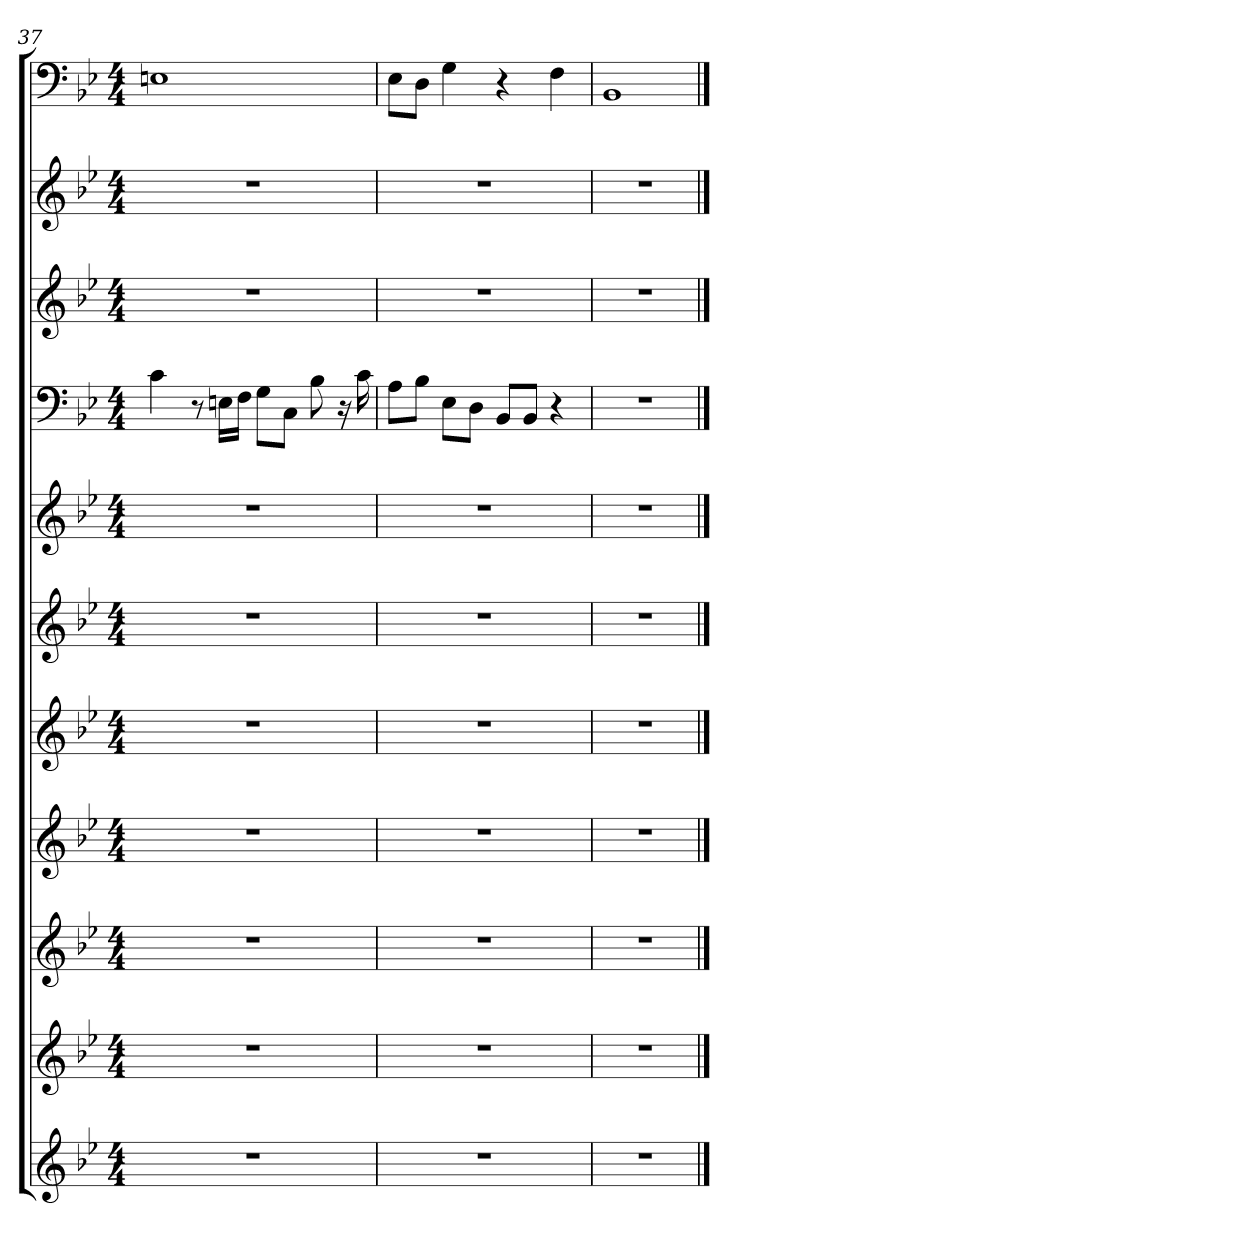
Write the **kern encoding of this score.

**kern	**kern	**kern	**kern	**kern	**kern	**kern	**kern	**kern	**kern	**kern
*part11	*part10	*part9	*part8	*part7	*part6	*part5	*part4	*part3	*part2	*part1
*staff11	*staff10	*staff9	*staff8	*staff7	*staff6	*staff5	*staff4	*staff3	*staff2	*staff1
*clefG2	*clefG2	*clefG2	*clefG2	*clefG2	*clefG2	*clefG2	*clefF4	*clefG2	*clefG2	*clefF4
*k[b-e-]	*k[b-e-]	*k[b-e-]	*k[b-e-]	*k[b-e-]	*k[b-e-]	*k[b-e-]	*k[b-e-]	*k[b-e-]	*k[b-e-]	*k[b-e-]
*g:	*g:	*g:	*g:	*g:	*g:	*g:	*g:	*g:	*g:	*g:
*M4/4	*M4/4	*M4/4	*M4/4	*M4/4	*M4/4	*M4/4	*M4/4	*M4/4	*M4/4	*M4/4
=37	=37	=37	=37	=37	=37	=37	=37	=37	=37	=37
1r	1r	1r	1r	1r	1r	1r	4c	1r	1r	1En
.	.	.	.	.	.	.	8r	.	.	.
.	.	.	.	.	.	.	16En\LL	.	.	.
.	.	.	.	.	.	.	16F\JJ	.	.	.
.	.	.	.	.	.	.	8G\L	.	.	.
.	.	.	.	.	.	.	8C\J	.	.	.
.	.	.	.	.	.	.	8B-	.	.	.
.	.	.	.	.	.	.	16r	.	.	.
.	.	.	.	.	.	.	16c	.	.	.
=38	=38	=38	=38	=38	=38	=38	=38	=38	=38	=38
1r	1r	1r	1r	1r	1r	1r	8A\L	1r	1r	8E-\L
.	.	.	.	.	.	.	8B-\J	.	.	8D\J
.	.	.	.	.	.	.	8E-\L	.	.	4G
.	.	.	.	.	.	.	8D\J	.	.	.
.	.	.	.	.	.	.	8BB-/L	.	.	4r
.	.	.	.	.	.	.	8BB-/J	.	.	.
.	.	.	.	.	.	.	4r	.	.	4F
=39	=39	=39	=39	=39	=39	=39	=39	=39	=39	=39
1r	1r	1r	1r	1r	1r	1r	1r	1r	1r	1BB-
==	==	==	==	==	==	==	==	==	==	==
*-	*-	*-	*-	*-	*-	*-	*-	*-	*-	*-
